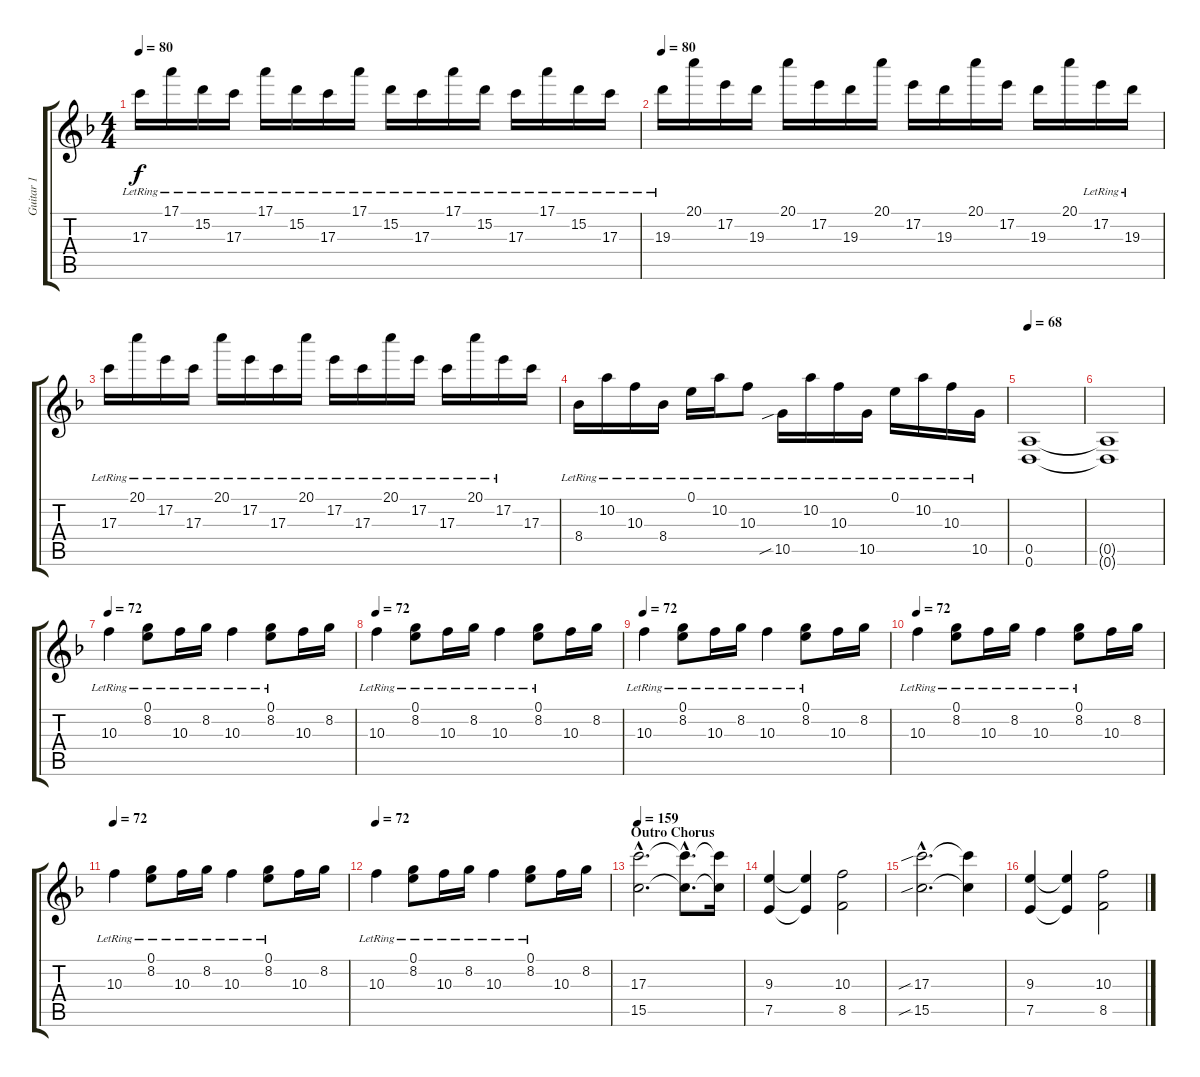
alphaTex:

\track ("Guitar 1" "Guitar 1") {instrument distortionguitar}
\staff {score tabs}
\tuning (E4 B3 G3 D3 A2 D2) {hide}
\ts (4 4)
\tempo 80
\clef g2
\ks f
17.3{lr}.16{dy f} 17.1{lr}.16 15.2{lr}.16 17.3{lr}.16 17.1{lr}.16 15.2{lr}.16 17.3{lr}.16 17.1{lr}.16 15.2{lr}.16 17.3{lr}.16 17.1{lr}.16 15.2{lr}.16 17.3{lr}.16 17.1{lr}.16 15.2{lr}.16 17.3{lr}.16 |
\tempo 80
19.3{lr}.16{instrument electricguitarclean} 20.1.16 17.2.16 19.3.16 20.1.16 17.2.16 19.3.16 20.1.16 17.2.16 19.3.16 20.1.16 17.2.16 19.3.16 20.1.16 17.2{lr}.16 19.3{lr}.16 |
17.3{lr}.16 20.1{lr}.16 17.2{lr}.16 17.3{lr}.16 20.1{lr}.16 17.2{lr}.16 17.3{lr}.16 20.1{lr}.16 17.2{lr}.16 17.3{lr}.16 20.1{lr}.16 17.2{lr}.16 17.3{lr}.16 20.1{lr}.16 17.2{lr}.16 17.3.16 |
8.4{lr}.16 10.2{lr}.16 10.3{lr}.16 8.4{lr}.16 0.1{lr}.16 10.2{lr}.16 10.3{lr}.8 10.5{sib lr}.16 10.2{lr}.16 10.3{lr}.16 10.5{lr}.16 0.1{lr}.16 10.2{lr}.16 10.3{lr}.16 10.5{lr}.16 |
\tempo 68
(0.5 0.6).1 |
(0.5{t} 0.6{t}).1 |
\tempo 72
10.3{lr}.4 (0.1{lr} 8.2).8 10.3{lr}.16 8.2{lr}.16 10.3{lr}.4 (0.1{lr} 8.2{lr}).8 10.3.16 8.2.16 |
\tempo 72
10.3{lr}.4 (0.1{lr} 8.2).8 10.3{lr}.16 8.2{lr}.16 10.3{lr}.4 (0.1{lr} 8.2{lr}).8 10.3.16 8.2.16 |
\tempo 72
10.3{lr}.4 (0.1{lr} 8.2).8 10.3{lr}.16 8.2{lr}.16 10.3{lr}.4 (0.1{lr} 8.2{lr}).8 10.3.16 8.2.16 |
\tempo 72
10.3{lr}.4 (0.1{lr} 8.2).8 10.3{lr}.16 8.2{lr}.16 10.3{lr}.4 (0.1{lr} 8.2{lr}).8 10.3.16 8.2.16 |
\tempo 79
\tempo 72
10.3{lr}.4{volume 16} (0.1{lr} 8.2).8 10.3{lr}.16 8.2{lr}.16 10.3{lr}.4 (0.1{lr} 8.2{lr}).8 10.3.16 8.2.16 |
\tempo 72
10.3{lr}.4 (0.1{lr} 8.2).8 10.3{lr}.16 8.2{lr}.16 10.3{lr}.4 (0.1{lr} 8.2{lr}).8 10.3.16 8.2.16 |
\section ("" "Outro Chorus")
\tempo 159
(17.3{hac} 15.5{hac}).2{d volume 12 instrument distortionguitar} (17.3{hac t} 15.5{hac t}).8{d} (17.3{t} 15.5{t}).16 |
(9.3 7.5).4 (9.3{t} 7.5{t}).4 (10.3 8.5).2 |
(17.3{sib hac} 15.5{sib hac}).2{d} (17.3{t} 15.5{t}).4 |
(9.3 7.5).4 (9.3{t} 7.5{t}).4 (10.3 8.5).2
